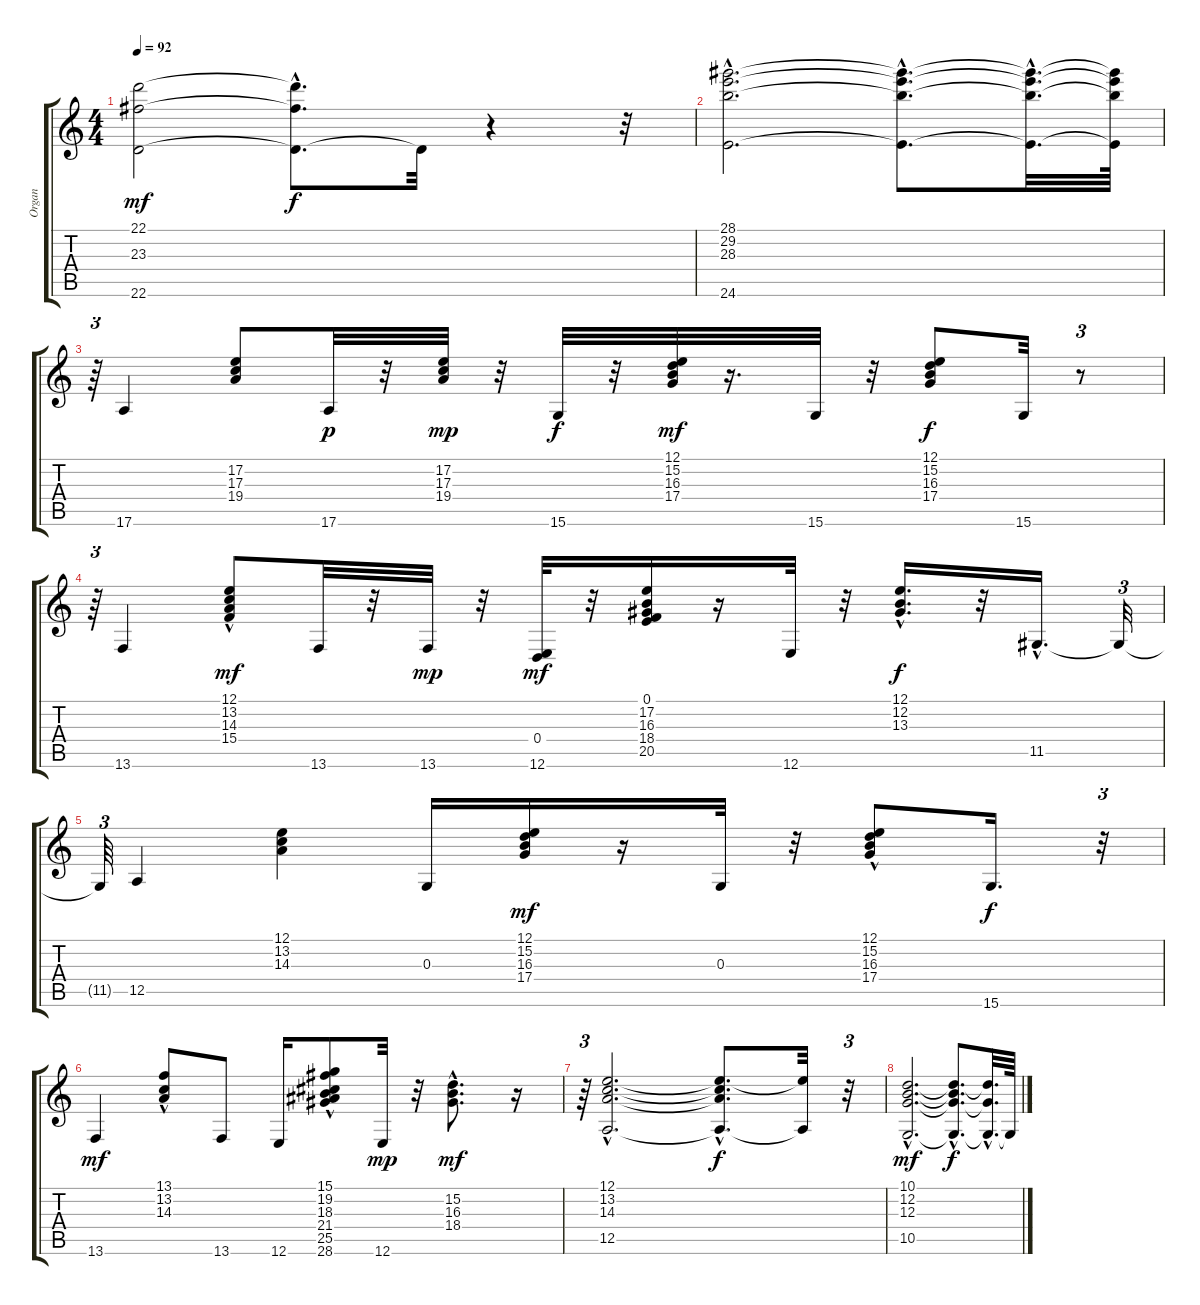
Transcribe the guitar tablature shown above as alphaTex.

\track ("Organ " "Organ ") {instrument rockorgan}
\staff {score tabs}
\tuning (E4 B3 G3 D3 A2 E2) {hide}
\ts (4 4)
\tempo 92
\clef g2
\ks c
(22.1 23.3 22.6).2{dy mf} (22.1{hac t} 23.3{hac t} 22.6{hac t}).8{d dy f} 22.6{t}.32 r.4 r.32 |
(28.1{hac} 29.2{hac} 28.3{hac} 24.6{hac}).2{d} (28.1{hac t} 29.2{hac t} 28.3{hac t} 24.6{hac t}).8{d} (28.1{hac t} 29.2{hac t} 28.3{hac t} 24.6{hac t}).32{d} (28.1{t} 29.2{t} 28.3{t} 24.6{t}).64 |
r.64{tu (3 2)} 17.6.4 (17.2 17.3 19.4).8 17.6.32{dy p} r.32 (17.2 17.3 19.4).32{dy mp} r.32 15.6.32{dy f} r.32 (12.1 15.2 16.3 17.4).32{dy mf} r.16{d} 15.6.32 r.32 (12.1 15.2 16.3 17.4).8{dy f} 15.6.32 r.8{tu (3 2)} |
r.64{tu (3 2)} 13.6.4 (12.1{hac} 13.2{hac} 14.3{hac} 15.4).8{dy mf} 13.6.32 r.32 13.6.32{dy mp} r.32 (0.4 12.6).32{dy mf} r.32 (0.1 17.2 16.3 18.4 20.5).16 r.16 12.6.32 r.32 (12.1{hac} 12.2{hac} 13.3{hac}).16{d dy f} r.32 11.5{hac}.16{d} 11.5{t}.32{tu (3 2)} |
11.5{t}.64{tu (3 2)} 12.5.4 (12.1 13.2 14.3).4 0.3.16 (12.1 15.2 16.3 17.4).16{dy mf} r.16 0.3.32 r.32 (12.1{hac} 15.2{hac} 16.3{hac} 17.4{hac}).8 15.6.16{d dy f} r.32{tu (3 2)} |
13.6.4{dy mf} (13.1{hac} 13.2{hac} 14.3).8 13.6.8 12.6.16 (15.1{hac} 19.2 18.3 21.4 25.5 28.6).8 12.6.32{dy mp} r.32 (15.2{hac} 16.3{hac} 18.4{hac}).8{d dy mf} r.16 |
r.64{tu (3 2)} (12.1{hac} 13.2{hac} 14.3{hac} 12.5{hac}).2{d} (12.1{hac t} 13.2{hac t} 14.3{hac t} 12.5{hac t}).8{d dy f} (12.1{t} 12.5{t}).32 r.32{tu (3 2)} |
(10.1{hac} 12.2{hac} 12.3{hac} 10.5{hac}).2{d dy mf} (10.1{hac t} 12.2{hac t} 12.3{hac t} 10.5{hac t}).8{d dy f} (10.1{t} 12.3{t} 10.5{hac t}).32{d} 10.5{t}.64
